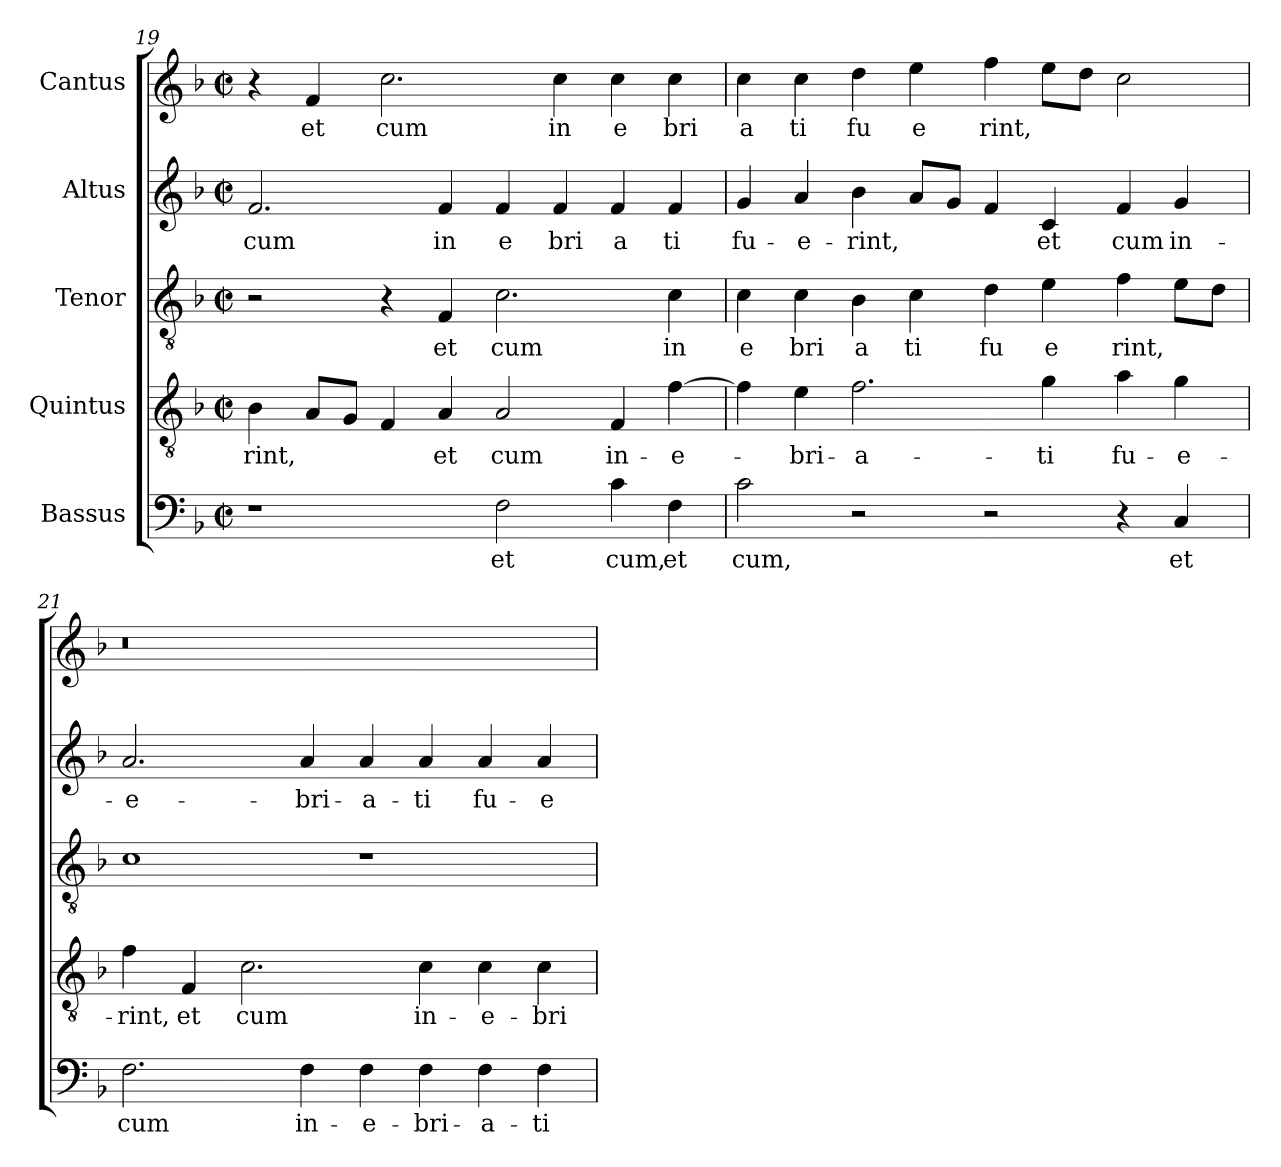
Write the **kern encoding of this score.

**kern	**text	**kern	**text	**kern	**text	**kern	**text	**kern	**text
*part5	*part5	*part4	*part4	*part3	*part3	*part2	*part2	*part1	*part1
*staff5	*staff5	*staff4	*staff4	*staff3	*staff3	*staff2	*staff2	*staff1	*staff1
*I"Bassus	*	*I"Quintus	*	*I"Tenor	*	*I"Altus	*	*I"Cantus	*
*clefF4	*	*clefGv2	*	*clefGv2	*	*clefG2	*	*clefG2	*
*k[b-]	*	*k[b-]	*	*k[b-]	*	*k[b-]	*	*k[b-]	*
*F:	*	*F:	*	*F:	*	*F:	*	*F:	*
*M2/2	*	*M2/2	*	*M2/2	*	*M2/2	*	*M2/2	*
*met(c|)	*	*met(c|)	*	*met(c|)	*	*met(c|)	*	*met(c|)	*
=19	=19	=19	=19	=19	=19	=19	=19	=19	=19
!	!	!	!LO:LY:b	!	!	!	!LO:LY:b:cj	!	!
1r	.	4B-\	-rint,	2r	.	2.f/	cum	4r	.
!	!	!	!	!	!	!	!	!	!LO:LY:b:cj
.	.	8A/L	.	.	.	.	.	4f/	et
.	.	8G/J	.	.	.	.	.	.	.
!	!	!	!	!	!	!	!	!	!LO:LY:b:cj
.	.	4F/	.	4r	.	.	.	2.cc\	cum
!	!	!	!LO:LY:b:cj	!	!LO:LY:b:cj	!	!LO:LY:b:cj	!	!
.	.	4A/	et	4F/	et	4f/	in	.	.
!	!LO:LY:b:cj	!	!LO:LY:b:cj	!	!LO:LY:b:cj	!	!LO:LY:b:cj	!	!
2F\	et	2A/	cum	2.c\	cum	4f/	e	.	.
!	!	!	!	!	!	!	!LO:LY:b:cj	!	!LO:LY:b:cj
.	.	.	.	.	.	4f/	bri	4cc\	in
!	!LO:LY:b:cj	!	!LO:LY:b:cj	!	!	!	!LO:LY:b:cj	!	!LO:LY:b:cj
4c\	cum,	4F/	in-	.	.	4f/	a	4cc\	e
!	!LO:LY:b:cj	!	!LO:LY:b:cj	!	!LO:LY:b:cj	!	!LO:LY:b:cj	!	!LO:LY:b:cj
4F\	et	[>4f\	-e-	4c\	in	4f/	ti	4cc\	bri
!!LO:LB:g=z
=20	=20	=20	=20	=20	=20	=20	=20	=20	=20
!	!LO:LY:b:cj	!	!	!	!LO:LY:b:cj	!	!LO:LY:b:cj	!	!LO:LY:b:cj
2c\	cum,	4f\]	.	4c\	e	4g/	fu-	4cc\	a
!	!	!	!LO:LY:b:cj	!	!LO:LY:b:cj	!	!LO:LY:b:cj	!	!LO:LY:b:cj
.	.	4e\	-bri-	4c\	bri	4a/	-e-	4cc\	ti
!	!	!	!LO:LY:b:cj	!	!LO:LY:b:cj	!	!LO:LY:b	!	!LO:LY:b:cj
2r	.	2.f\	-a-	4B-\	a	4b-\	-rint,	4dd\	fu
!	!	!	!	!	!LO:LY:b:cj	!	!	!	!LO:LY:b:cj
.	.	.	.	4c\	ti	8a/L	.	4ee\	e
.	.	.	.	.	.	8g/J	.	.	.
!	!	!	!	!	!LO:LY:b:cj	!	!	!	!LO:LY:b
2r	.	.	.	4d\	fu	4f/	.	4ff\	rint,
!	!	!	!LO:LY:b:cj	!	!LO:LY:b:cj	!	!LO:LY:b:cj	!	!
.	.	4g\	-ti	4e\	e	4c/	et	8ee\L	.
.	.	.	.	.	.	.	.	8dd\J	.
!	!	!	!LO:LY:b:cj	!	!LO:LY:b	!	!LO:LY:b:cj	!	!
4r	.	4a\	fu-	4f\	rint,	4f/	cum	2cc\	.
!	!LO:LY:b:cj	!	!LO:LY:b:cj	!	!	!	!LO:LY:b:cj	!	!
4C/	et	4g\	-e-	8e\L	.	4g/	in-	.	.
.	.	.	.	8d\J	.	.	.	.	.
=21	=21	=21	=21	=21	=21	=21	=21	=21	=21
!	!LO:LY:b:cj	!	!LO:LY:b:cj	!	!	!	!LO:LY:b:cj	!	!
2.F\	cum	4f\	-rint,	1c	.	2.a/	-e-	0r	.
!	!	!	!LO:LY:b:cj	!	!	!	!	!	!
.	.	4F/	et	.	.	.	.	.	.
!	!	!	!LO:LY:b:cj	!	!	!	!	!	!
.	.	2.c\	cum	.	.	.	.	.	.
!	!LO:LY:b:cj	!	!	!	!	!	!LO:LY:b:cj	!	!
4F\	in-	.	.	.	.	4a/	-bri-	.	.
!	!LO:LY:b:cj	!	!	!	!	!	!LO:LY:b:cj	!	!
4F\	-e-	.	.	1r	.	4a/	-a-	.	.
!	!LO:LY:b:cj	!	!LO:LY:b:cj	!	!	!	!LO:LY:b:cj	!	!
4F\	-bri-	4c\	in-	.	.	4a/	-ti	.	.
!	!LO:LY:b:cj	!	!LO:LY:b:cj	!	!	!	!LO:LY:b:cj	!	!
4F\	-a-	4c\	-e-	.	.	4a/	fu-	.	.
!	!LO:LY:b:cj	!	!LO:LY:b:cj	!	!	!	!LO:LY:b:cj	!	!
4F\	-ti	4c\	-bri-	.	.	4a/	-e-	.	.
=	=	=	=	=	=	=	=	=	=
*-	*-	*-	*-	*-	*-	*-	*-	*-	*-
